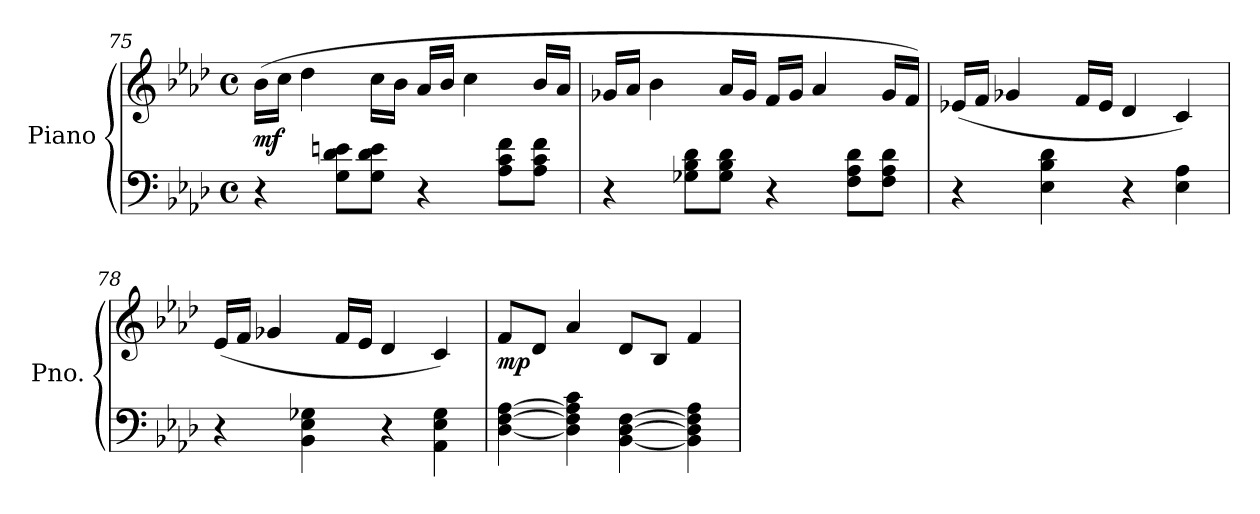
**kern	**kern	**dynam
*part1	*part1	*part1
*staff2	*staff1	*staff1/2
*I"Piano	*	*
*I'Pno.	*	*
*clefF4	*clefG2	*
*k[b-e-a-d-]	*k[b-e-a-d-]	*
*M4/4	*M4/4	*
*met(c)	*met(c)	*
=75	=75	=75
!	!	!LO:DY:b
4r	(>16b-\LL	mf
.	16cc\JJ	.
.	4dd-\	.
8G\ 8d-\ 8en\L	.	.
8G\ 8d-\ 8e\J	16cc\LL	.
.	16b-\JJ	.
4r	16a-/LL	.
.	16b-/JJ	.
.	4cc\	.
8A-\ 8c\ 8f\L	.	.
8A-\ 8c\ 8f\J	16b-/LL	.
.	16a-/JJ	.
=76	=76	=76
4r	16g-X/LL	.
.	16a-/JJ	.
.	4b-\	.
8G-X\ 8B-\ 8d-\L	.	.
8G-\ 8B-\ 8d-\J	16a-/LL	.
.	16g-/JJ	.
4r	16f/LL	.
.	16g-/JJ	.
.	4a-/	.
8F\ 8A-\ 8d-\L	.	.
8F\ 8A-\ 8d-\J	16g-/LL	.
.	16f/JJ)	.
=77	=77	=77
4r	(<16e-X/LL	.
.	16f/JJ	.
.	4g-X/	.
4E-\ 4B-\ 4d-\	.	.
.	16f/LL	.
.	16e-/JJ	.
4r	4d-/	.
4E-\ 4A-\	4c/)	.
!!LO:LB:g=z
=78	=78	=78
4r	(<16e-/LL	.
.	16f/JJ	.
.	4g-X/	.
4BB-\ 4E-\ 4G-X\	.	.
.	16f/LL	.
.	16e-/JJ	.
4r	4d-/	.
4AA-\ 4E-\ 4G-\	4c/)	.
=79	=79	=79
!	!	!LO:DY:b
[4D-\ [4F\ [4A-\	8f/L	mp
.	8d-/J	.
4D-\] 4F\] 4A-\] 4c\	4a-/	.
[4BB-\ [4D-\ [4F\	8d-/L	.
.	8B-/J	.
4BB-\] 4D-\] 4F\] 4A-\	4f/	.
=	=	=
*-	*-	*-
